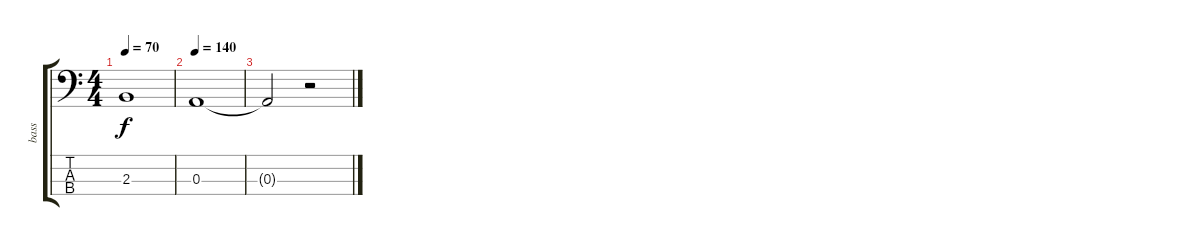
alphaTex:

\track ("bass" "bass") {instrument electricbassfinger}
\staff {score tabs}
\tuning (G2 D2 A1 E1) {hide}
\ts (4 4)
\tempo 70
\clef f4
\ks c
2.3{t}.1{dy f} |
\tempo 140
0.3.1 |
0.3{t}.2 r.2
